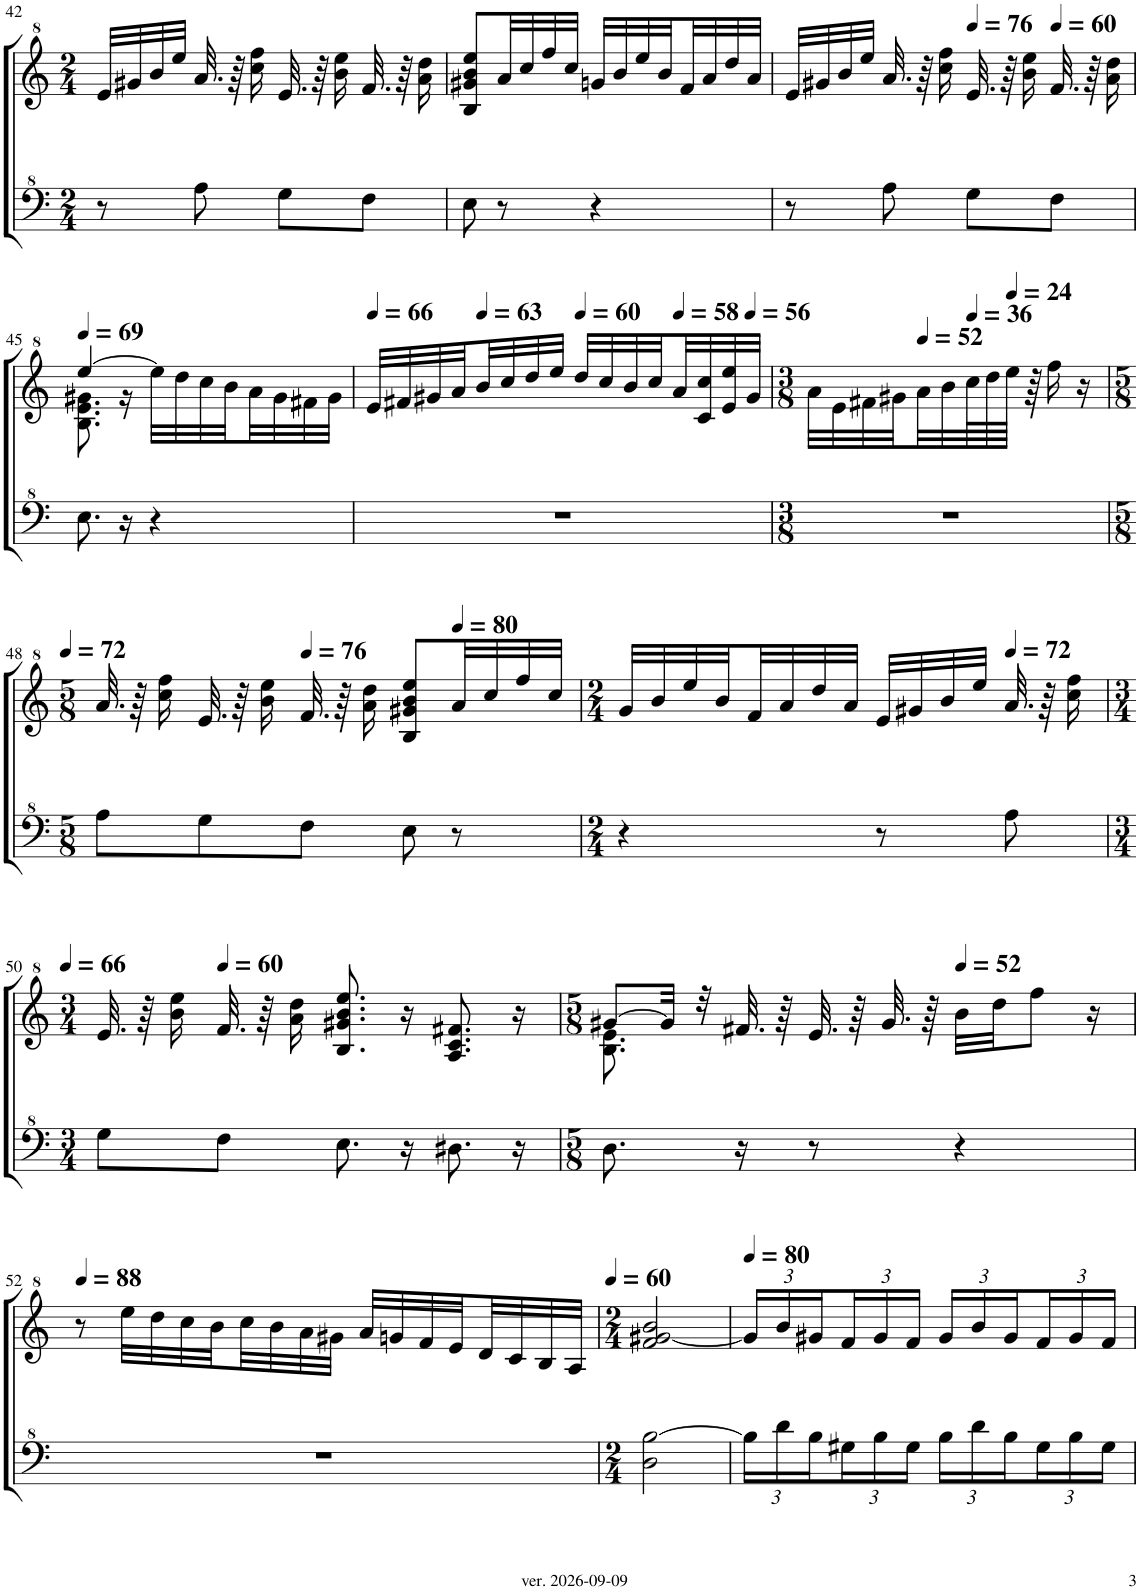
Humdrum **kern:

**kern	**kern
*part2	*part1
*staff2	*staff1
*I"パンフルート	*I"パンフルート
!!LO:PB:g=z
*clefF^4	*clefG^2
*k[]	*k[]
*M2/4	*M2/4
=42	=42
8r	32ee/LLL
.	32gg#X/
.	32bb/
.	32eee/JJJ
8a\	32.aa/
.	64r
.	16ccc\ 16fff\
8g\L	32.ee/
.	64r
.	16bb\ 16eee\
8f\J	32.ff/
.	64r
.	16aa\ 16ddd\
=43	=43
8e\	8b/ 8gg#X/ 8bb/ 8eee/L
8r	32aa/LL
.	32ccc/
.	32fff/
.	32ccc/JJJ
4r	32ggn/LLL
.	32bb/
.	32eee/
.	32bb/
.	32ff/
.	32aa/
.	32ddd/
.	32aa/JJJ
=44	=44
8r	32ee/LLL
.	32gg#X/
.	32bb/
.	32eee/JJJ
8a\	32.aa/
.	64r
.	16ccc\ 16fff\
*	*MM76
8g\L	32.ee/
.	64r
.	16bb\ 16eee\
*	*MM60
8f\J	32.ff/
.	64r
.	16aa\ 16ddd\
!!LO:LB:g=z
=45	=45
*	*MM69
*	*^
8.e\	[4eee/	8.b\ 8.ee\ 8.gg#X\
16r	.	16r
4r	32eee\LLL]	4ryy
.	32ddd\	.
.	32ccc\	.
.	32bb\	.
.	32aa\	.
.	32gg#\	.
.	32ff#X\	.
.	32gg#\JJJ	.
*	*v	*v
=46	=46
*	*MM66
2r	32ee/LLL
.	32ff#X/
.	32gg#X/
.	32aa/
*	*MM63
.	32bb/
.	32ccc/
.	32ddd/
.	32eee/JJJ
*	*MM60
.	32ddd/LLL
.	32ccc/
.	32bb/
.	32ccc/
*	*MM58
.	32aa/
.	32cc/ 32ccc/
.	32ee/ 32eee/
.	32gg#/JJJ
=47	=47
*M3/8	*M3/8
*	*MM56
4.r	32aa\LLL
.	32ee\
.	32ff#X\
.	32gg#X\
*	*MM52
.	32aa\
.	32bb\
*	*MM36
.	64ccc\L
.	64ddd\
*	*MM24
.	64eee\JJJJ
.	64r
.	16fff\
.	16r
!!LO:LB:g=z
=48	=48
*M5/8	*M5/8
*	*MM72
8a\L	32.aa/
.	64r
.	16ccc\ 16fff\
8g\	32.ee/
.	64r
.	16bb\ 16eee\
*	*MM76
8f\J	32.ff/
.	64r
.	16aa\ 16ddd\
8e\	8b/ 8gg#X/ 8bb/ 8eee/L
*	*MM80
8r	32aa/LL
.	32ccc/
.	32fff/
.	32ccc/JJJ
=49	=49
*M2/4	*M2/4
4r	32gg/LLL
.	32bb/
.	32eee/
.	32bb/
.	32ff/
.	32aa/
.	32ddd/
.	32aa/JJJ
8r	32ee/LLL
.	32gg#X/
.	32bb/
.	32eee/JJJ
*	*MM72
8a\	32.aa/
.	64r
.	16ccc\ 16fff\
!!LO:LB:g=z
=50	=50
*M3/4	*M3/4
*	*MM66
8g\L	32.ee/
.	64r
.	16bb\ 16eee\
*	*MM60
8f\J	32.ff/
.	64r
.	16aa\ 16ddd\
8.e\	8.b/ 8.gg#X/ 8.bb/ 8.eee/
16r	16r
8.d#X\	8.a/ 8.cc/ 8.ff#X/
16r	16r
=51	=51
*M5/8	*M5/8
*	*^
8.d\	[8gg#X/L	8.b\ 8.ee\
.	32gg#/Jkk]	.
.	32r	.
16r	32.ff#X/	4..ryy
.	64r	.
8r	32.ee/	.
.	64r	.
.	32.gg#/	.
.	64r	.
*	*MM52	*
4r	32bb\LLL	.
.	32ddd\JJ	.
.	8fff\J	.
.	16r	.
*	*v	*v
!!LO:LB:g=z
=52	=52
*	*MM88
8%5r	8r
.	32eee\LLL
.	32ddd\
.	32ccc\
.	32bb\
.	32ccc\
.	32bb\
.	32aa\
.	32gg#X\JJJ
.	32aa/LLL
.	32ggn/
.	32ff/
.	32ee/
.	32dd/
.	32cc/
.	32b/
.	32a/JJJ
=53	=53
*M2/4	*M2/4
*	*MM60
2d\ [2b\	2ff/ [2gg#X/ 2bb/
=54	=54
*Xbrackettup	*Xbrackettup
*	*MM80
24b\LL]	24gg#/LL]
24dd\	24bb/
24b\	24gg#X/
24g#X\	24ff/
24b\	24gg#/
24g#\JJ	24ff/JJ
24b\LL	24gg#/LL
24dd\	24bb/
24b\	24gg#/
24g#\	24ff/
24b\	24gg#/
24g#\JJ	24ff/JJ
=	=
*-	*-
